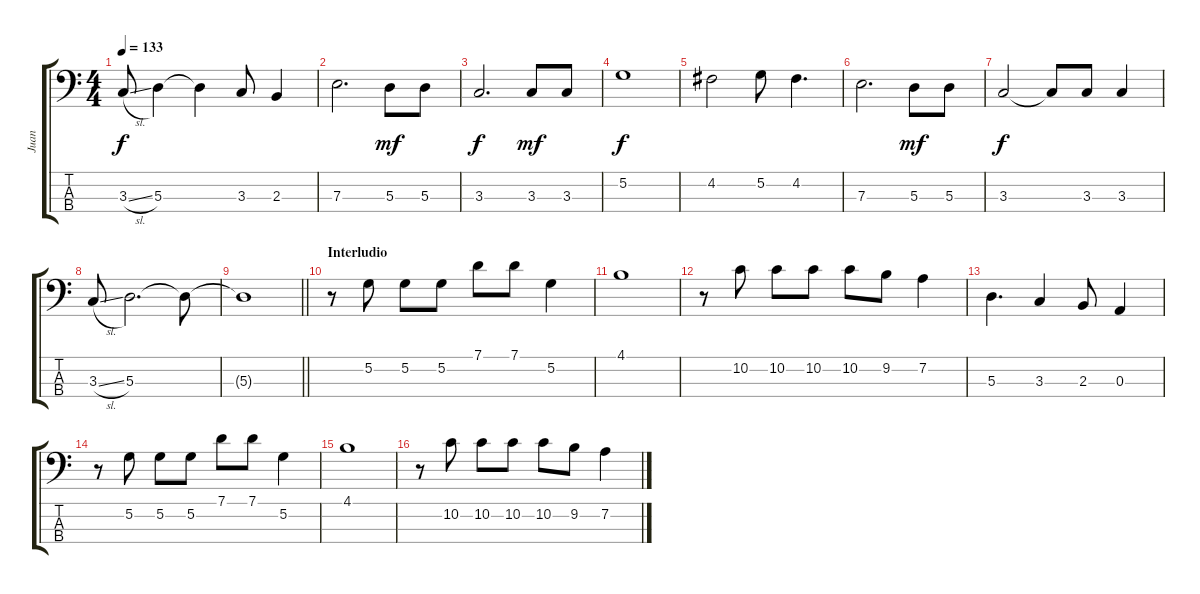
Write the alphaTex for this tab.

\track ("Juan" "Juan") {instrument electricbassfinger}
\staff {score tabs}
\tuning (G2 D2 A1 E1) {hide}
\ts (4 4)
\tempo 133
\clef f4
\ks c
3.3{sl}.8{dy f} 5.3.4 5.3{t}.4 3.3.8 2.3.4 |
7.3.2{d} 5.3.8{dy mf} 5.3.8 |
3.3.2{d dy f} 3.3.8{dy mf} 3.3.8 |
5.2.1{dy f} |
4.2.2 5.2.8 4.2.4{d} |
7.3.2{d} 5.3.8{dy mf} 5.3.8 |
3.3.2{dy f} 3.3{t}.8 3.3.8 3.3.4 |
3.3{sl}.8 5.3.2{d} 5.3{t}.8 |
\barLineRight lightlight
5.3{t}.1 |
\section ("" "Interludio")
r.8 5.2.8 5.2.8 5.2.8 7.1.8 7.1.8 5.2.4 |
4.1.1 |
r.8 10.2.8 10.2.8 10.2.8 10.2.8 9.2.8 7.2.4 |
5.3.4{d} 3.3.4 2.3.8 0.3.4 |
r.8 5.2.8 5.2.8 5.2.8 7.1.8 7.1.8 5.2.4 |
4.1.1 |
r.8 10.2.8 10.2.8 10.2.8 10.2.8 9.2.8 7.2.4
